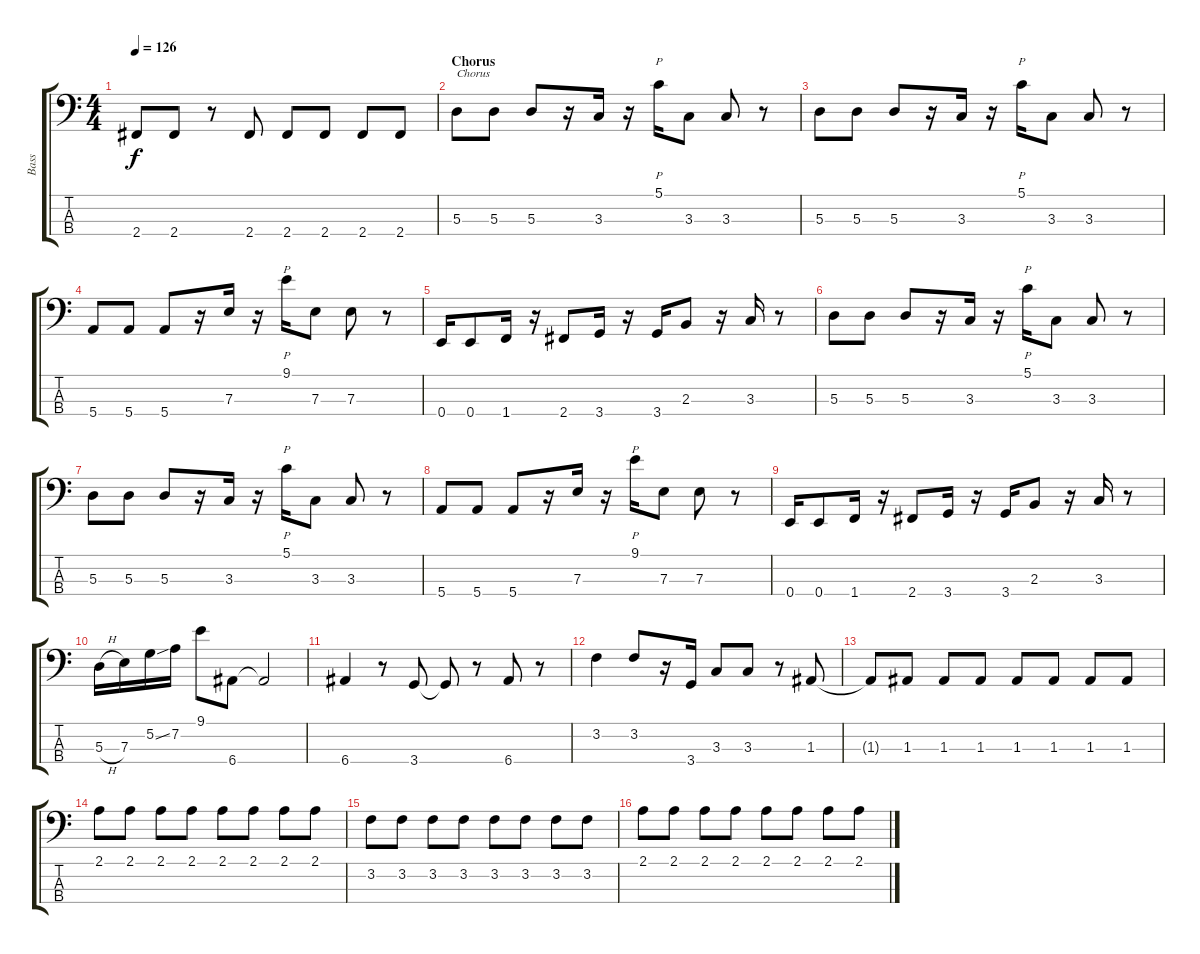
\track ("Bass" "Bass") {instrument electricbassfinger}
\staff {score tabs}
\tuning (G2 D2 A1 E1) {hide}
\ts (4 4)
\tempo 126
\clef f4
\ks c
2.4{t}.8{dy f} 2.4.8 r.8 2.4.8 2.4.8 2.4.8 2.4.8 2.4.8 |
\section ("" "Chorus ")
5.3.8{txt "Chorus" instrument slapbass1} 5.3.8 5.3.8 r.16 3.3.16 r.16 5.1.16{p} 3.3.8 3.3.8 r.8 |
5.3.8 5.3.8 5.3.8 r.16 3.3.16 r.16 5.1.16{p} 3.3.8 3.3.8 r.8 |
5.4.8 5.4.8 5.4.8 r.16 7.3.16 r.16 9.1.16{p} 7.3.8 7.3.8 r.8 |
0.4.16 0.4.8 1.4.16 r.16 2.4.8 3.4.16 r.16 3.4.16 2.3.8 r.16 3.3.16 r.8 |
5.3.8 5.3.8 5.3.8 r.16 3.3.16 r.16 5.1.16{p} 3.3.8 3.3.8 r.8 |
5.3.8 5.3.8 5.3.8 r.16 3.3.16 r.16 5.1.16{p} 3.3.8 3.3.8 r.8 |
5.4.8 5.4.8 5.4.8 r.16 7.3.16 r.16 9.1.16{p} 7.3.8 7.3.8 r.8 |
0.4.16 0.4.8 1.4.16 r.16 2.4.8 3.4.16 r.16 3.4.16 2.3.8 r.16 3.3.16 r.8 |
5.3{h}.16{instrument electricbassfinger} 7.3.16 5.2{ss}.16 7.2.16 9.1.8 6.4.8 6.4{t}.2 |
6.4.4 r.8 3.4.8 3.4{t}.8 r.8 6.4.8 r.8 |
3.2.4 3.2.8 r.16 3.4.16 3.3.8 3.3.8 r.8 1.3.8 |
1.3{t}.8 1.3.8 1.3.8 1.3.8 1.3.8 1.3.8 1.3.8 1.3.8 |
2.1.8 2.1.8 2.1.8 2.1.8 2.1.8 2.1.8 2.1.8 2.1.8 |
3.2.8 3.2.8 3.2.8 3.2.8 3.2.8 3.2.8 3.2.8 3.2.8 |
2.1.8 2.1.8 2.1.8 2.1.8 2.1.8 2.1.8 2.1.8 2.1.8
